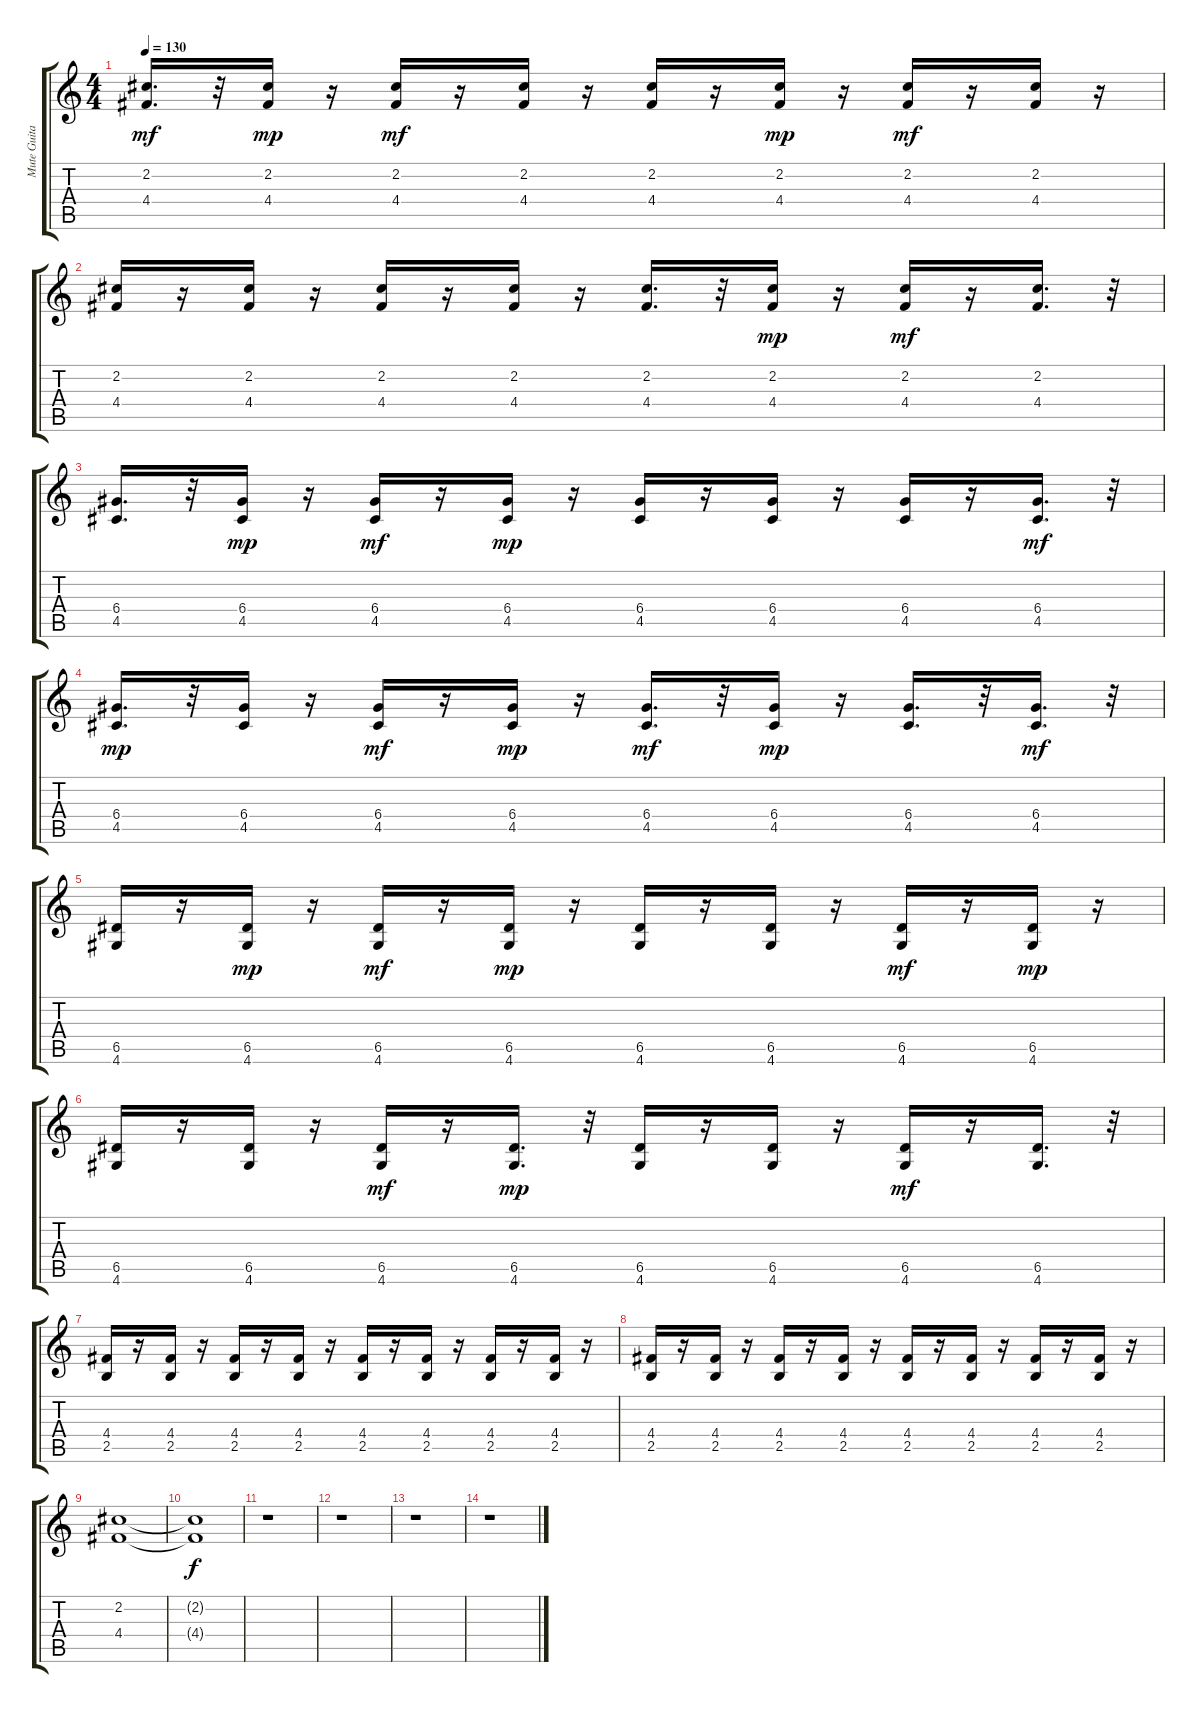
\track ("Mute Guitar" "Mute Guita") {instrument electricguitarmuted}
\staff {score tabs}
\tuning (E4 B3 G3 D3 A2 E2) {hide}
\ts (4 4)
\tempo 130
\clef g2
\ks c
(2.2 4.4).16{d dy mf} r.32 (2.2 4.4).16{dy mp} r.16 (2.2 4.4).16{dy mf} r.16 (2.2 4.4).16 r.16 (2.2 4.4).16 r.16 (2.2 4.4).16{dy mp} r.16 (2.2 4.4).16{dy mf} r.16 (2.2 4.4).16 r.16 |
(2.2 4.4).16 r.16 (2.2 4.4).16 r.16 (2.2 4.4).16 r.16 (2.2 4.4).16 r.16 (2.2 4.4).16{d} r.32 (2.2 4.4).16{dy mp} r.16 (2.2 4.4).16{dy mf} r.16 (2.2 4.4).16{d} r.32 |
(6.4 4.5).16{d} r.32 (6.4 4.5).16{dy mp} r.16 (6.4 4.5).16{dy mf} r.16 (6.4 4.5).16{dy mp} r.16 (6.4 4.5).16 r.16 (6.4 4.5).16 r.16 (6.4 4.5).16 r.16 (6.4 4.5).16{d dy mf} r.32 |
(6.4 4.5).16{d dy mp} r.32 (6.4 4.5).16 r.16 (6.4 4.5).16{dy mf} r.16 (6.4 4.5).16{dy mp} r.16 (6.4 4.5).16{d dy mf} r.32 (6.4 4.5).16{dy mp} r.16 (6.4 4.5).16{d} r.32 (6.4 4.5).16{d dy mf} r.32 |
(6.5 4.6).16 r.16 (6.5 4.6).16{dy mp} r.16 (6.5 4.6).16{dy mf} r.16 (6.5 4.6).16{dy mp} r.16 (6.5 4.6).16 r.16 (6.5 4.6).16 r.16 (6.5 4.6).16{dy mf} r.16 (6.5 4.6).16{dy mp} r.16 |
(6.5 4.6).16 r.16 (6.5 4.6).16 r.16 (6.5 4.6).16{dy mf} r.16 (6.5 4.6).16{d dy mp} r.32 (6.5 4.6).16 r.16 (6.5 4.6).16 r.16 (6.5 4.6).16{dy mf} r.16 (6.5 4.6).16{d} r.32 |
(4.4 2.5).16 r.16 (4.4 2.5).16 r.16 (4.4 2.5).16 r.16 (4.4 2.5).16 r.16 (4.4 2.5).16 r.16 (4.4 2.5).16 r.16 (4.4 2.5).16 r.16 (4.4 2.5).16 r.16 |
(4.4 2.5).16 r.16 (4.4 2.5).16 r.16 (4.4 2.5).16 r.16 (4.4 2.5).16 r.16 (4.4 2.5).16 r.16 (4.4 2.5).16 r.16 (4.4 2.5).16 r.16 (4.4 2.5).16 r.16 |
(2.2 4.4).1 |
(2.2{t} 4.4{t}).1{dy f} |
r.1 |
r.1 |
r.1 |
r.1
